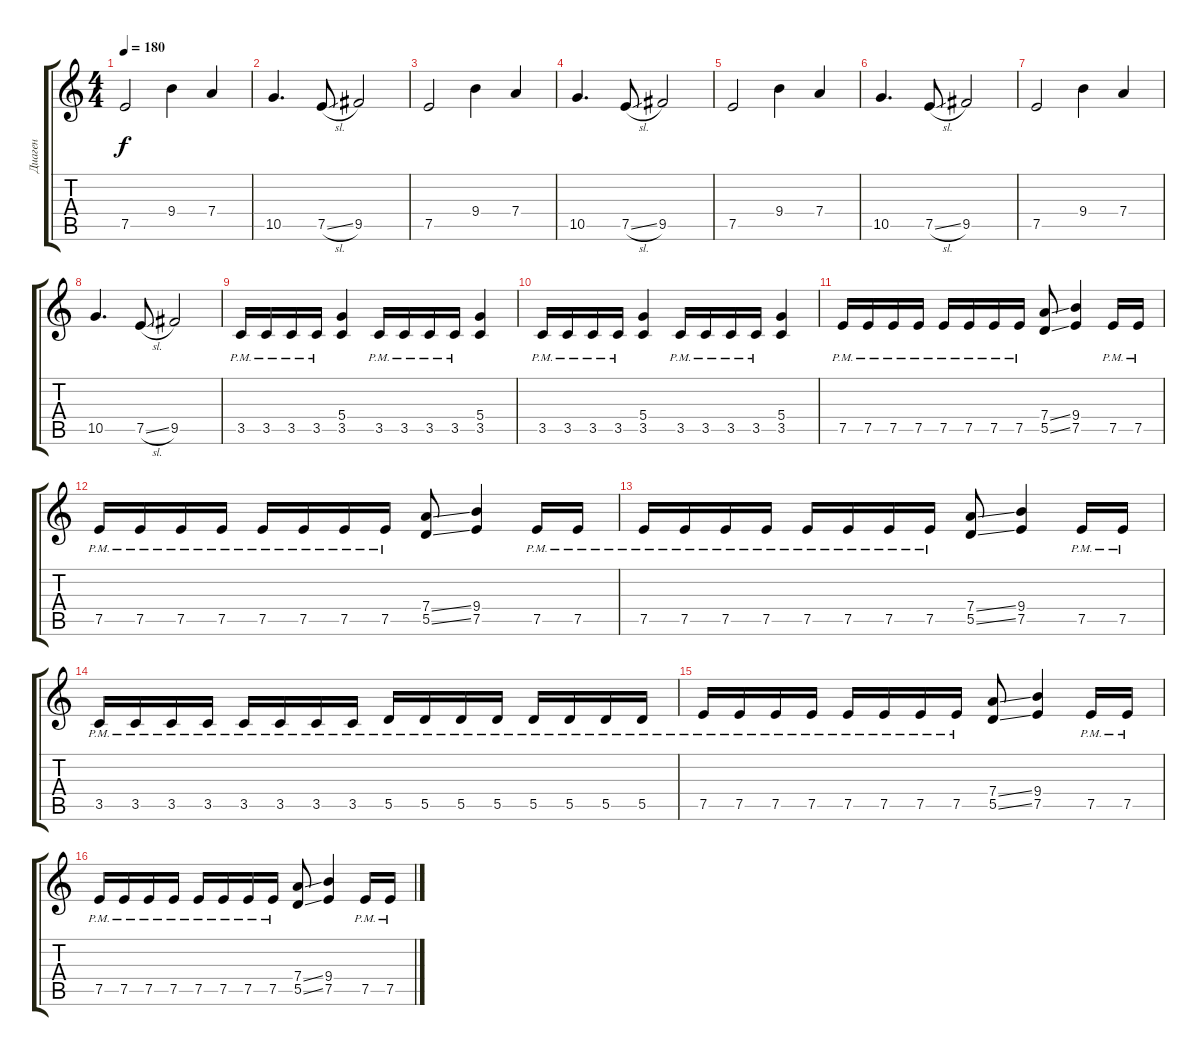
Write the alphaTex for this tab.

\track ("Диаген" "Диаген") {instrument overdrivenguitar}
\staff {score tabs}
\tuning (E4 B3 G3 D3 A2 E2) {hide}
\ts (4 4)
\tempo 180
\clef g2
\ks c
7.5.2{dy f} 9.4.4 7.4.4 |
10.5.4{d} 7.5{sl}.8 9.5.2 |
7.5.2 9.4.4 7.4.4 |
10.5.4{d} 7.5{sl}.8 9.5.2 |
7.5.2 9.4.4 7.4.4 |
10.5.4{d} 7.5{sl}.8 9.5.2 |
7.5.2 9.4.4 7.4.4 |
10.5.4{d} 7.5{sl}.8 9.5.2 |
3.5{pm}.16 3.5{pm}.16 3.5{pm}.16 3.5{pm}.16 (5.4 3.5).4 3.5{pm}.16 3.5{pm}.16 3.5{pm}.16 3.5{pm}.16 (5.4 3.5).4 |
3.5{pm}.16 3.5{pm}.16 3.5{pm}.16 3.5{pm}.16 (5.4 3.5).4 3.5{pm}.16 3.5{pm}.16 3.5{pm}.16 3.5{pm}.16 (5.4 3.5).4 |
7.5{pm}.16 7.5{pm}.16 7.5{pm}.16 7.5{pm}.16 7.5{pm}.16 7.5{pm}.16 7.5{pm}.16 7.5{pm}.16 (7.4{ss} 5.5{ss}).8 (9.4 7.5).4 7.5{pm}.16 7.5{pm}.16 |
7.5{pm}.16 7.5{pm}.16 7.5{pm}.16 7.5{pm}.16 7.5{pm}.16 7.5{pm}.16 7.5{pm}.16 7.5{pm}.16 (7.4{ss} 5.5{ss}).8 (9.4 7.5).4 7.5{pm}.16 7.5{pm}.16 |
7.5{pm}.16 7.5{pm}.16 7.5{pm}.16 7.5{pm}.16 7.5{pm}.16 7.5{pm}.16 7.5{pm}.16 7.5{pm}.16 (7.4{ss} 5.5{ss}).8 (9.4 7.5).4 7.5{pm}.16 7.5{pm}.16 |
3.5{pm}.16 3.5{pm}.16 3.5{pm}.16 3.5{pm}.16 3.5{pm}.16 3.5{pm}.16 3.5{pm}.16 3.5{pm}.16 5.5{pm}.16 5.5{pm}.16 5.5{pm}.16 5.5{pm}.16 5.5{pm}.16 5.5{pm}.16 5.5{pm}.16 5.5{pm}.16 |
7.5{pm}.16 7.5{pm}.16 7.5{pm}.16 7.5{pm}.16 7.5{pm}.16 7.5{pm}.16 7.5{pm}.16 7.5{pm}.16 (7.4{ss} 5.5{ss}).8 (9.4 7.5).4 7.5{pm}.16 7.5{pm}.16 |
7.5{pm}.16 7.5{pm}.16 7.5{pm}.16 7.5{pm}.16 7.5{pm}.16 7.5{pm}.16 7.5{pm}.16 7.5{pm}.16 (7.4{ss} 5.5{ss}).8 (9.4 7.5).4 7.5{pm}.16 7.5{pm}.16
